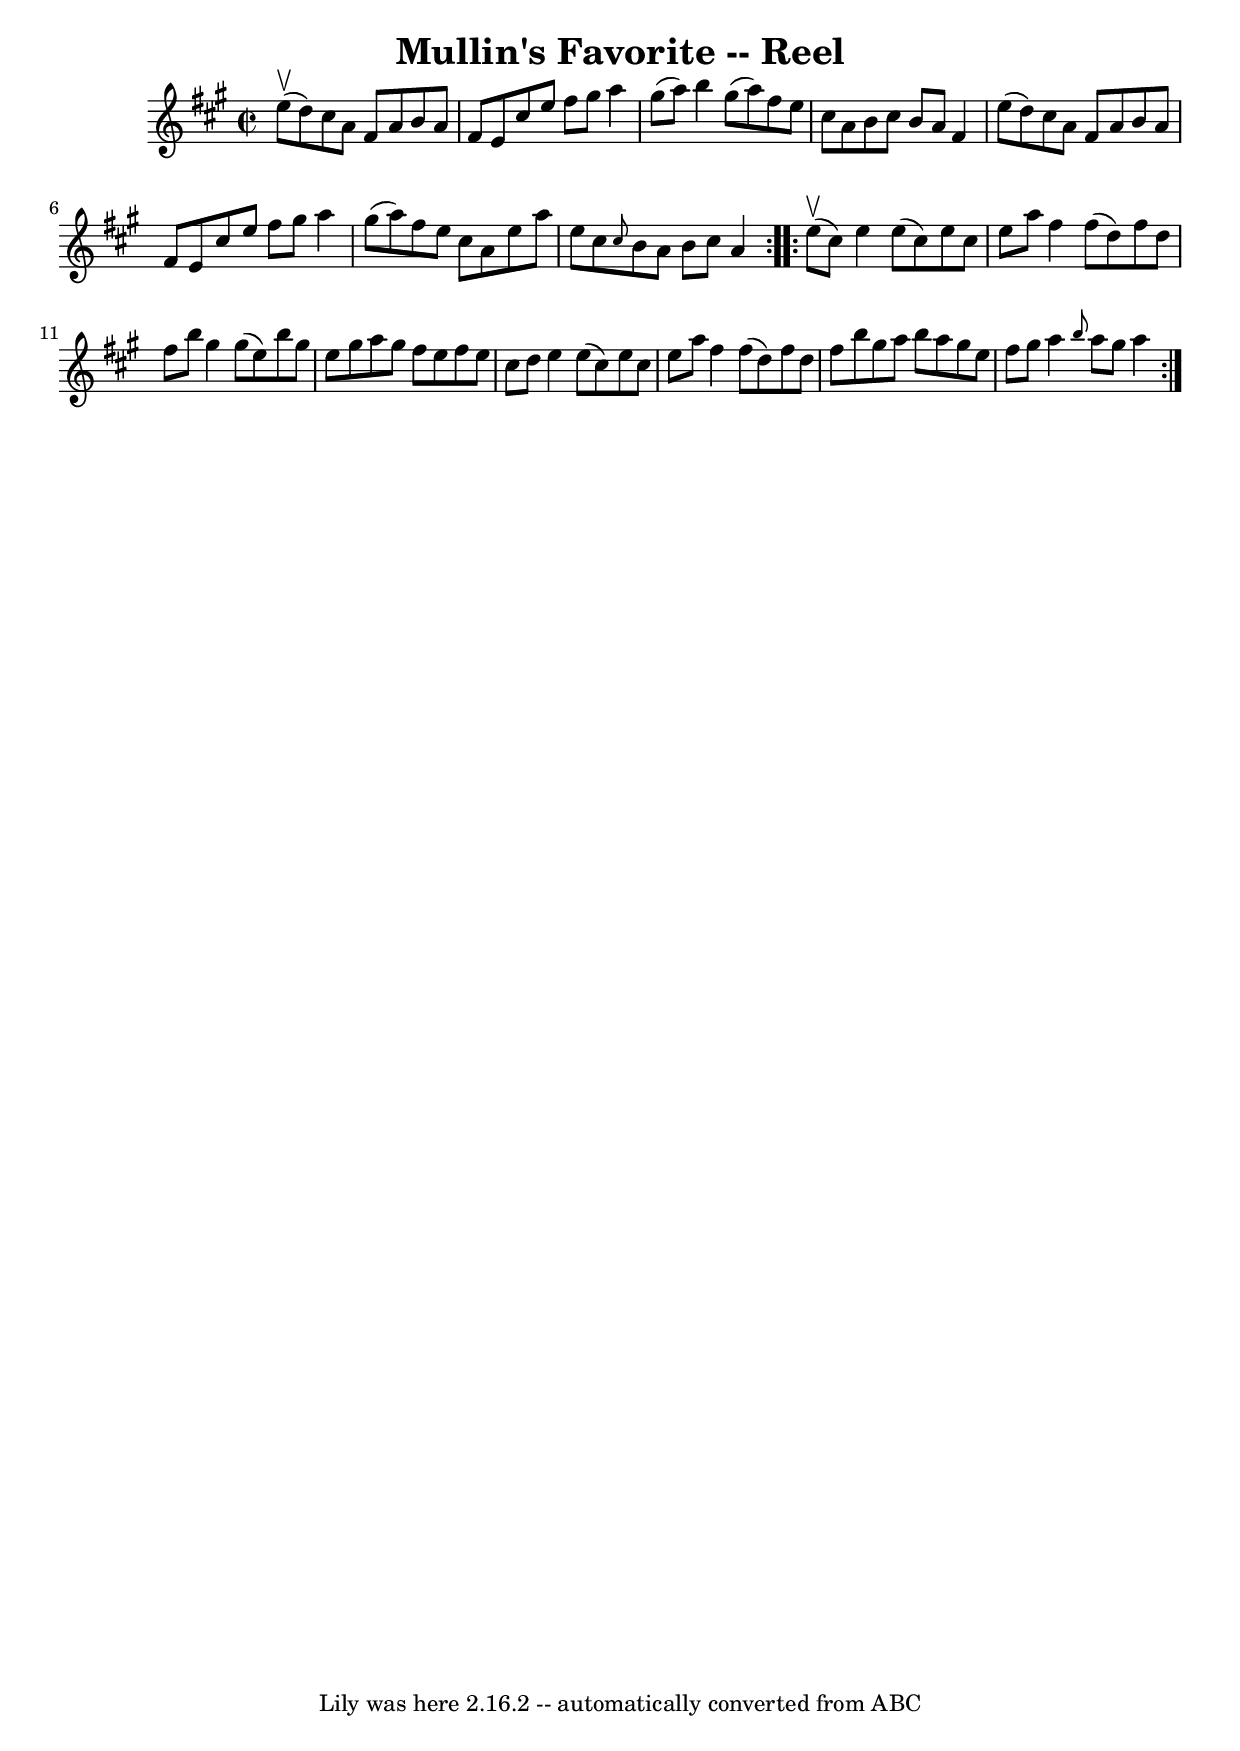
\version "2.16.2"
\include "Mammoth.ily"
\header {
  %% book = "Ryan's Mammoth Collection"
  crossRefNumber = "1"
  footnotes = "\\\\247"
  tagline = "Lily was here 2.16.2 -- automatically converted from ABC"
  title = "Mullin's Favorite -- Reel"

}
voicedefault =  {



  \repeat volta 2 {

    \override Staff.TimeSignature #'style = #'C
    \time 2/2 
    \key a \major e''8^\upbow(d''8) |
    cis''8 a'8  
    fis'8 a'8 b'8 a'8 fis'8 e'8    |
    cis''8 e''8    
    fis''8 gis''8 a''4 gis''8 (a''8)   |
    b''4 gis''8 (
    a''8) fis''8 e''8 cis''8 a'8    |
    b'8 cis''8 b'8   
    a'8 fis'4 e''8 (d''8)   |
    cis''8 a'8 fis'8 a'8 
    b'8 a'8 fis'8 e'8    |
    cis''8 e''8 fis''8 gis''8  
    a''4 gis''8 (a''8)   |
    fis''8 e''8 cis''8 a'8    
    e''8 a''8 e''8 cis''8    |
    \grace { cis''8  
	   } b'8 a'8   
    b'8 cis''8 a'4    
  }     
  \repeat volta 2 {
    e''8^\upbow(cis''8) 
    |
    e''4 e''8 (cis''8) e''8 cis''8 e''8 a''8    
    |
    fis''4 fis''8 (d''8) fis''8 d''8 fis''8 b''8    
    |
    gis''4 gis''8 (e''8) b''8 gis''8 e''8 gis''8    
    |
    a''8 gis''8 fis''8 e''8 fis''8 e''8 cis''8 d''8 
    |
    e''4 e''8 (cis''8) e''8 cis''8 e''8 a''8    
    |
    fis''4 fis''8 (d''8) fis''8 d''8 fis''8 b''8    
    |
    gis''8 a''8 b''8 a''8 gis''8 e''8 fis''8 gis''8 
    |
    a''4  \grace { b''8  
		 } a''8 gis''8 a''4    
  }   

}

\score{
  <<

    \context Staff="default"
    {
      \voicedefault 
      
    }

  >>
  \layout {
    
  }
  \midi {
  }

}
